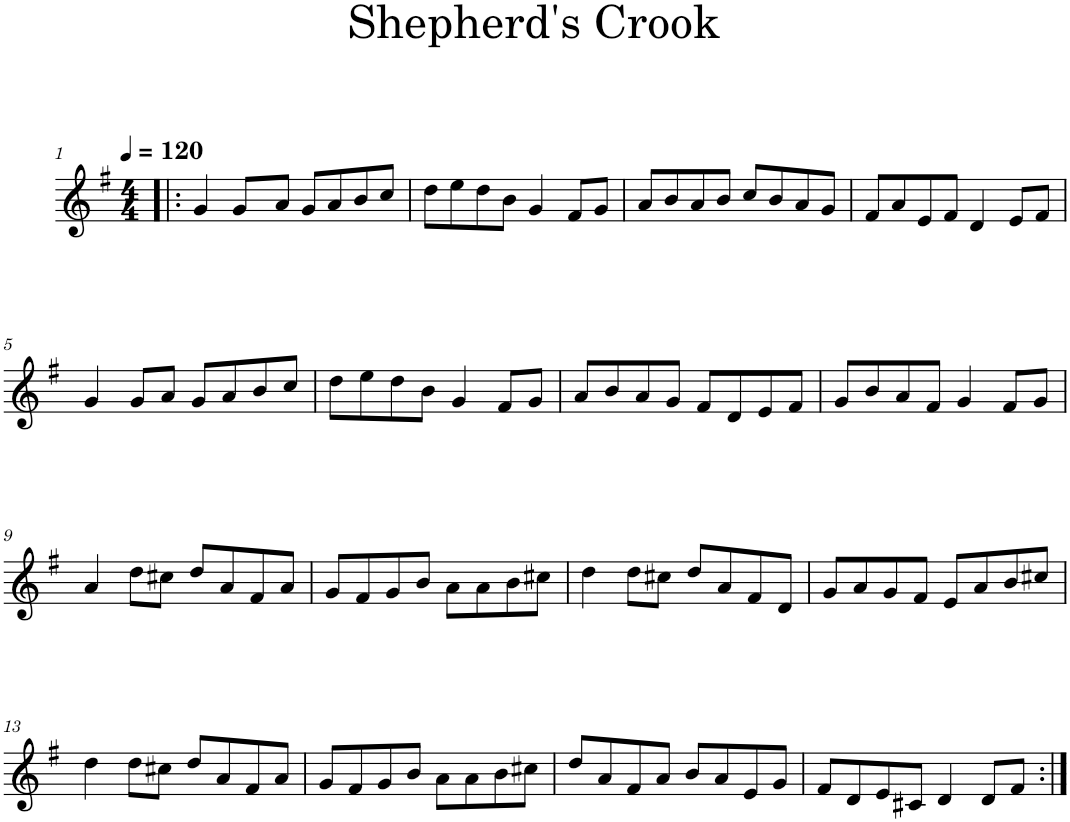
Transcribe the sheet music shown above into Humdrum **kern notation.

**kern
*part1
*staff1
*I"Violin
*I'Vln.
*clefG2
*k[f#]
*M4/4
*MM120
=1!|:
4g/
8g/L
8a/J
8g/L
8a/
8b/
8cc/J
=2
8dd\L
8ee\
8dd\
8b\J
4g/
8f#/L
8g/J
=3
8a/L
8b/
8a/
8b/J
8cc/L
8b/
8a/
8g/J
=4
8f#/L
8a/
8e/
8f#/J
4d/
8e/L
8f#/J
!!LO:LB:g=z
=5
4g/
8g/L
8a/J
8g/L
8a/
8b/
8cc/J
=6
8dd\L
8ee\
8dd\
8b\J
4g/
8f#/L
8g/J
=7
8a/L
8b/
8a/
8g/J
8f#/L
8d/
8e/
8f#/J
=8
8g/L
8b/
8a/
8f#/J
4g/
8f#/L
8g/J
!!LO:LB:g=z
=9
4a/
8dd\L
8cc#X\J
8dd/L
8a/
8f#/
8a/J
=10
8g/L
8f#/
8g/
8b/J
8a\L
8a\
8b\
8cc#X\J
=11
4dd\
8dd\L
8cc#X\J
8dd/L
8a/
8f#/
8d/J
=12
8g/L
8a/
8g/
8f#/J
8e/L
8a/
8b/
8cc#X/J
!!LO:LB:g=z
=13
4dd\
8dd\L
8cc#X\J
8dd/L
8a/
8f#/
8a/J
=14
8g/L
8f#/
8g/
8b/J
8a\L
8a\
8b\
8cc#X\J
=15
8dd/L
8a/
8f#/
8a/J
8b/L
8a/
8e/
8g/J
=16
8f#/L
8d/
8e/
8c#X/J
4d/
8d/L
8f#/J
=:|!
*-
